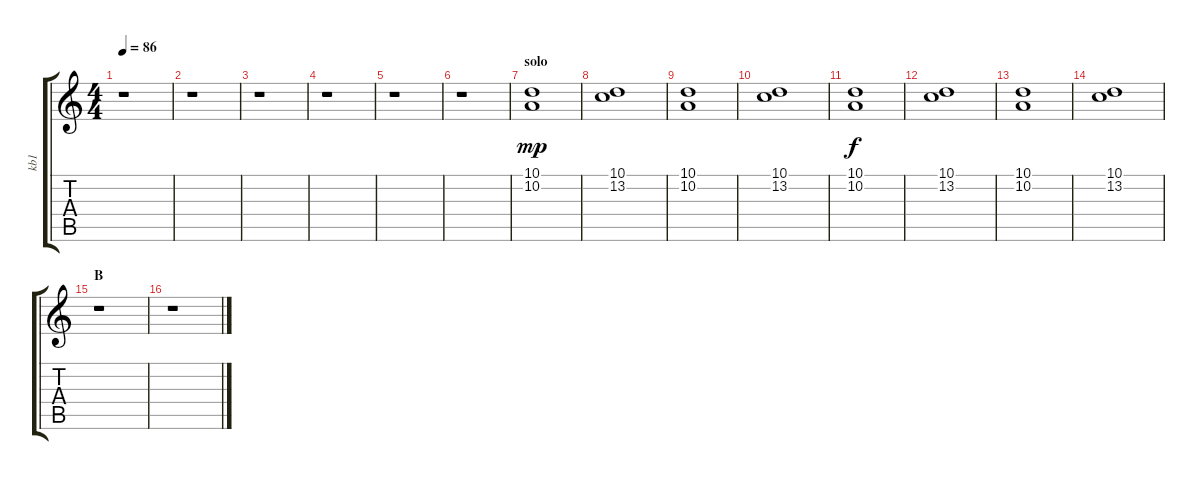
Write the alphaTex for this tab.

\track ("kb1" "kb1") {instrument choiraahs}
\staff {score tabs}
\tuning (E4 B3 G3 D3 A2 E2) {hide}
\ts (4 4)
\tempo 86
\clef g2
\ks c
r.1{dy f} |
r.1 |
r.1 |
r.1 |
r.1 |
r.1 |
\section ("" "solo")
(10.1 10.2).1{dy mp} |
(10.1 13.2).1 |
(10.1 10.2).1 |
(10.1 13.2).1 |
(10.1 10.2).1{dy f} |
(10.1 13.2).1 |
(10.1 10.2).1 |
(10.1 13.2).1 |
\section ("" "B")
r.1 |
r.1
